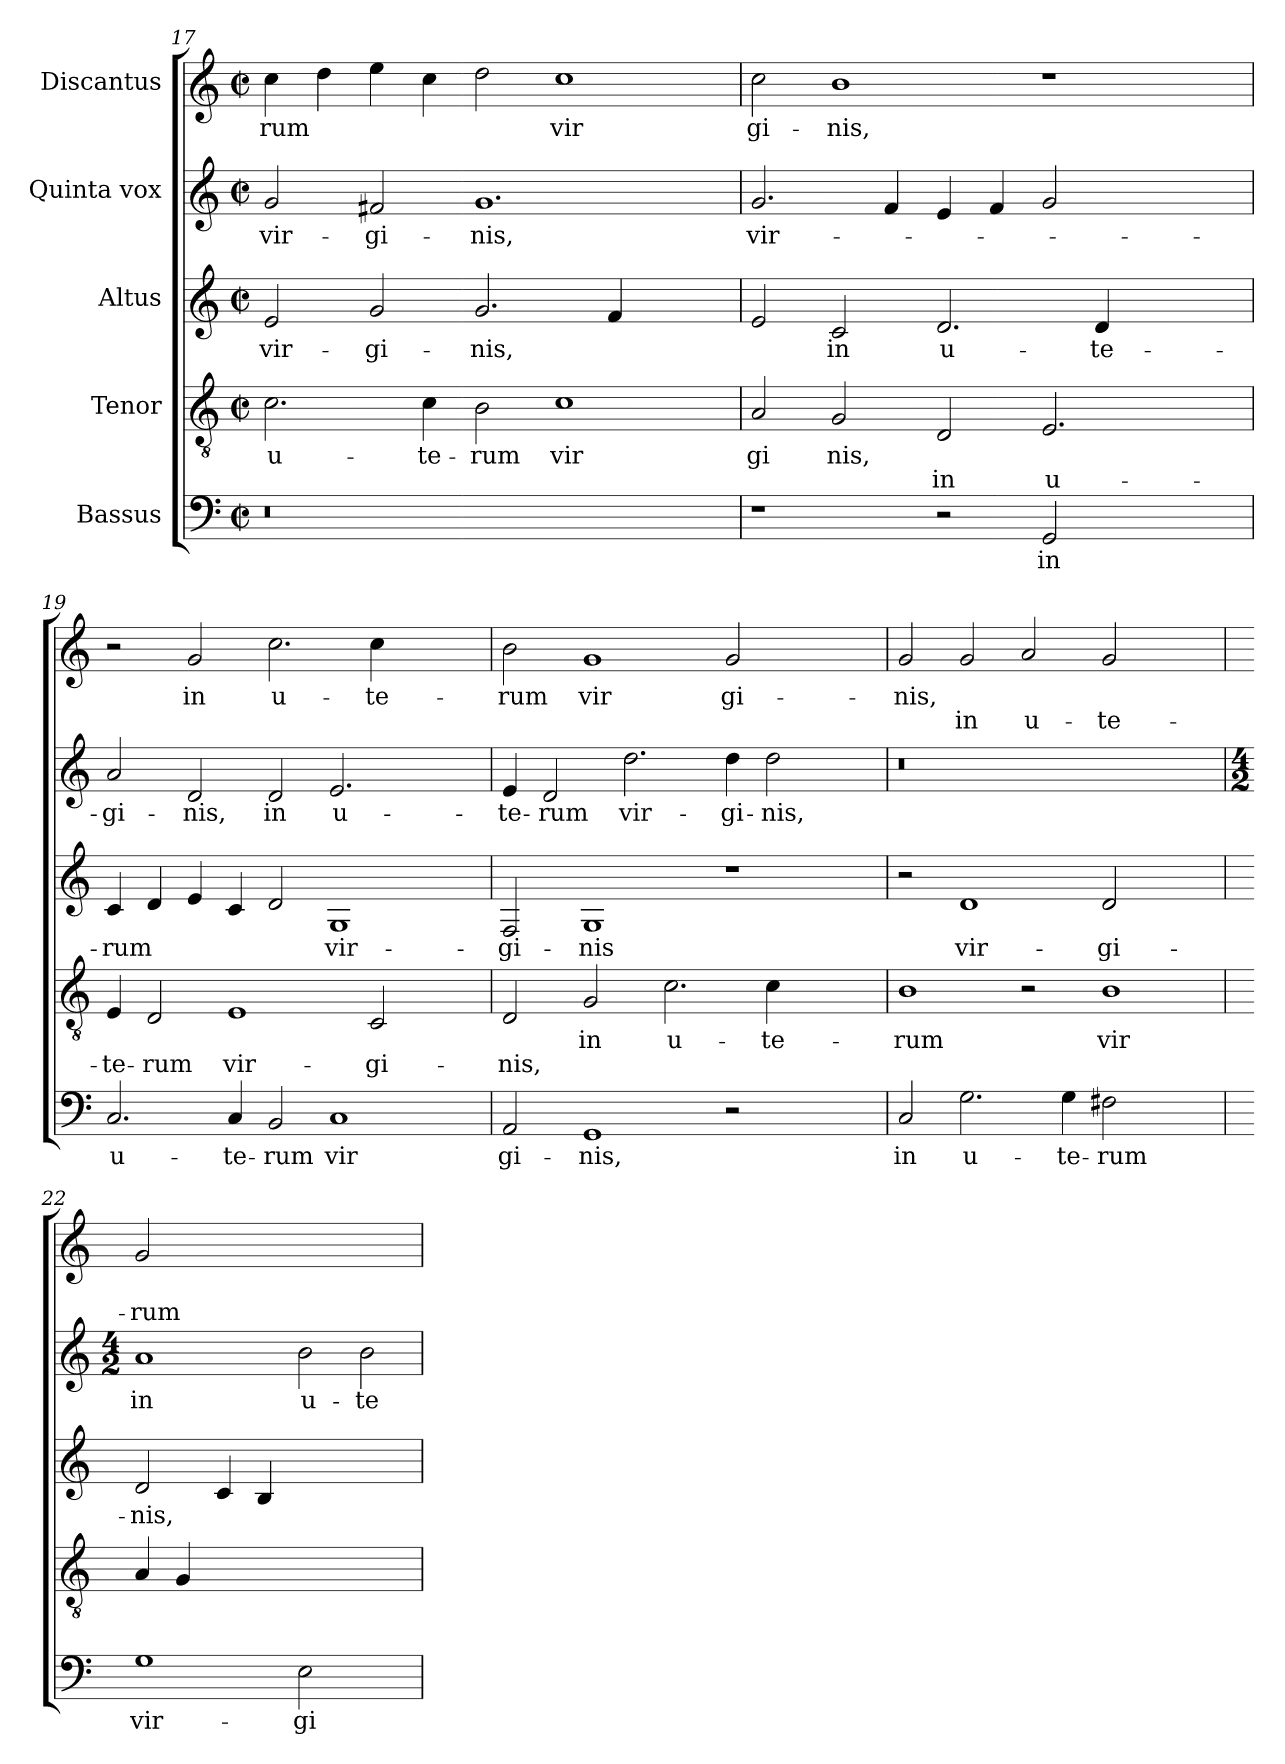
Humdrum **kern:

**kern	**text	**kern	**text	**text	**kern	**text	**kern	**text	**kern	**text	**text
*part5	*part5	*part4	*part4	*part4	*part3	*part3	*part2	*part2	*part1	*part1	*part1
*staff5	*staff5	*staff4	*staff4	*staff4	*staff3	*staff3	*staff2	*staff2	*staff1	*staff1	*staff1
*I"Bassus	*	*I"Tenor	*	*	*I"Altus	*	*I"Quinta vox	*	*I"Discantus	*	*
!!LO:LB:g=z
*clefF4	*	*clefGv2	*	*	*clefG2	*	*clefG2	*	*clefG2	*	*
*k[]	*	*k[]	*	*	*k[]	*	*k[]	*	*k[]	*	*
*C:	*	*C:	*	*	*C:	*	*C:	*	*C:	*	*
*M4/2	*	*M4/2	*	*	*M4/2	*	*M4/2	*	*M4/2	*	*
*met(c|)	*	*met(c|)	*	*	*met(c|)	*	*met(c|)	*	*met(c|)	*	*
=17	=17	=17	=17	=17	=17	=17	=17	=17	=17	=17	=17
!	!	!	!LO:LY:b	!	!	!LO:LY:b	!	!LO:LY:b	!	!LO:LY:b	!
0r	.	2.c	u-	.	2e	vir-	2g	vir-	4cc	-rum	.
.	.	.	.	.	.	.	.	.	4dd	.	.
!	!	!	!	!	!	!LO:LY:b	!	!LO:LY:b	!	!	!
.	.	.	.	.	2g	-gi-	2f#X	-gi-	4ee	.	.
!	!	!	!LO:LY:b	!	!	!	!	!	!	!	!
.	.	4c	-te-	.	.	.	.	.	4cc	.	.
!	!	!	!LO:LY:b	!	!	!LO:LY:b	!	!LO:LY:b	!	!	!
.	.	2B	-rum	.	2.g	-nis,	1.g	-nis,	2dd	.	.
!	!	!	!LO:LY:b	!	!	!	!	!	!	!LO:LY:b	!
.	.	1c	vir	.	.	.	.	.	1cc	vir	.
.	.	.	.	.	4f	.	.	.	.	.	.
2ryy	.	.	.	.	2ryy	.	.	.	.	.	.
=18	=18	=18	=18	=18	=18	=18	=18	=18	=18	=18	=18
!	!	!	!LO:LY:b	!	!	!	!	!LO:LY:b	!	!LO:LY:b	!
1r	.	2A	gi	.	2e	.	2.g	vir-	2cc	gi-	.
!	!	!	!LO:LY:b	!	!	!LO:LY:b	!	!	!	!LO:LY:b	!
.	.	2G	nis,	.	2c	in	.	.	1b	-nis,	.
.	.	.	.	.	.	.	4f	.	.	.	.
!	!	!	!	!LO:LY:b	!	!LO:LY:b	!	!	!	!	!
2r	.	2D	.	in	2.d	u-	4e	.	.	.	.
.	.	.	.	.	.	.	4f	.	.	.	.
!	!LO:LY:b	!	!	!LO:LY:b	!	!	!	!	!	!	!
2GG	in	2.E	.	u-	.	.	2g	.	1r	.	.
!	!	!	!	!	!	!LO:LY:b	!	!	!	!	!
.	.	.	.	.	4d	-te-	.	.	.	.	.
2ryy	.	.	.	.	2ryy	.	2ryy	.	.	.	.
.	.	4ryy	.	.	.	.	.	.	.	.	.
=19	=19	=19	=19	=19	=19	=19	=19	=19	=19	=19	=19
!	!LO:LY:b	!	!	!LO:LY:b	!	!LO:LY:b	!	!LO:LY:b	!	!	!
2.C	u-	4E	.	-te-	4c	-rum	2a	-gi-	2r	.	.
!	!	!	!	!LO:LY:b	!	!	!	!	!	!	!
.	.	2D	.	-rum	4d	.	.	.	.	.	.
!	!	!	!	!	!	!	!	!LO:LY:b	!	!LO:LY:b	!
.	.	.	.	.	4e	.	2d	-nis,	2g	in	.
!	!LO:LY:b	!	!	!LO:LY:b	!	!	!	!	!	!	!
4C	-te-	1E	.	vir-	4c	.	.	.	.	.	.
!	!LO:LY:b	!	!	!	!	!	!	!LO:LY:b	!	!LO:LY:b	!
2BB	-rum	.	.	.	2d	.	2d	in	2.cc	u-	.
!	!LO:LY:b	!	!	!	!	!LO:LY:b	!	!LO:LY:b	!	!	!
1C	vir	.	.	.	1G	vir-	2.e	u-	.	.	.
!	!	!	!	!LO:LY:b	!	!	!	!	!	!LO:LY:b	!
.	.	2C	.	-gi-	.	.	.	.	4cc	-te-	.
.	.	.	.	.	.	.	.	.	2ryy	.	.
.	.	4ryy	.	.	.	.	4ryy	.	.	.	.
=20	=20	=20	=20	=20	=20	=20	=20	=20	=20	=20	=20
!	!LO:LY:b	!	!	!LO:LY:b	!	!LO:LY:b	!	!LO:LY:b	!	!LO:LY:b	!
2AA	gi-	2D	.	-nis,	2F	-gi-	4e	-te-	2b	-rum	.
!	!	!	!	!	!	!	!	!LO:LY:b	!	!	!
.	.	.	.	.	.	.	2d	-rum	.	.	.
!	!LO:LY:b	!	!LO:LY:b	!	!	!LO:LY:b	!	!	!	!LO:LY:b	!
1GG	-nis,	2G	in	.	1G	-nis	.	.	1g	vir	.
!	!	!	!	!	!	!	!	!LO:LY:b	!	!	!
.	.	.	.	.	.	.	2.dd	vir-	.	.	.
!	!	!	!LO:LY:b	!	!	!	!	!	!	!	!
.	.	2.c	u-	.	.	.	.	.	.	.	.
!	!	!	!	!	!	!	!	!LO:LY:b	!	!LO:LY:b	!
2r	.	.	.	.	1r	.	4dd	-gi-	2g	gi-	.
!	!	!	!LO:LY:b	!	!	!	!	!LO:LY:b	!	!	!
.	.	4c	-te-	.	.	.	2dd	-nis,	.	.	.
2ryy	.	2ryy	.	.	.	.	.	.	2ryy	.	.
.	.	.	.	.	.	.	4ryy	.	.	.	.
=21	=21	=21	=21	=21	=21	=21	=21	=21	=21	=21	=21
!	!LO:LY:b	!	!LO:LY:b	!	!	!	!	!	!	!LO:LY:b	!
2C	in	1B	-rum	.	2r	.	0r	.	2g	-nis,	.
!	!LO:LY:b	!	!	!	!	!LO:LY:b	!	!	!	!	!LO:LY:b
2.G	u-	.	.	.	1d	vir-	.	.	2g	.	in
!	!	!	!	!	!	!	!	!	!	!	!LO:LY:b
.	.	2r	.	.	.	.	.	.	2a	.	u-
!	!LO:LY:b	!	!	!	!	!	!	!	!	!	!
4G	-te-	.	.	.	.	.	.	.	.	.	.
!	!LO:LY:b	!	!LO:LY:b	!	!	!LO:LY:b	!	!	!	!	!LO:LY:b
2F#X	-rum	1B	vir	.	2d	-gi-	.	.	2g	.	-te-
2ryy	.	.	.	.	2ryy	.	2ryy	.	2ryy	.	.
!!LO:LB:g=z
=22	=22	=22	=22	=22	=22	=22	=22	=22	=22	=22	=22
*	*	*	*	*	*	*	*M4/2	*	*	*	*
!	!LO:LY:b	!	!	!	!	!LO:LY:b	!	!LO:LY:b	!	!	!LO:LY:b
1G	vir-	4A	.	.	2d	-nis,	1a	in	2g	.	-rum
.	.	4G	.	.	.	.	.	.	.	.	.
!	!	!	!	!	!	!	!	!	!	!	!LO:LY:b
.	.	1.ryy	.	.	4c	.	.	.	[2gyy	.	vir-
.	.	.	.	.	4B	.	.	.	.	.	.
!	!LO:LY:b	!	!	!	!	!	!	!LO:LY:b	!	!	!
2E	-gi-	.	.	.	1ryy	.	2b	u-	1ryy	.	.
!	!	!	!	!	!	!	!	!LO:LY:b	!	!	!
2ryy	.	.	.	.	.	.	2b	-te-	.	.	.
=	=	=	=	=	=	=	=	=	=	=	=
*-	*-	*-	*-	*-	*-	*-	*-	*-	*-	*-	*-
